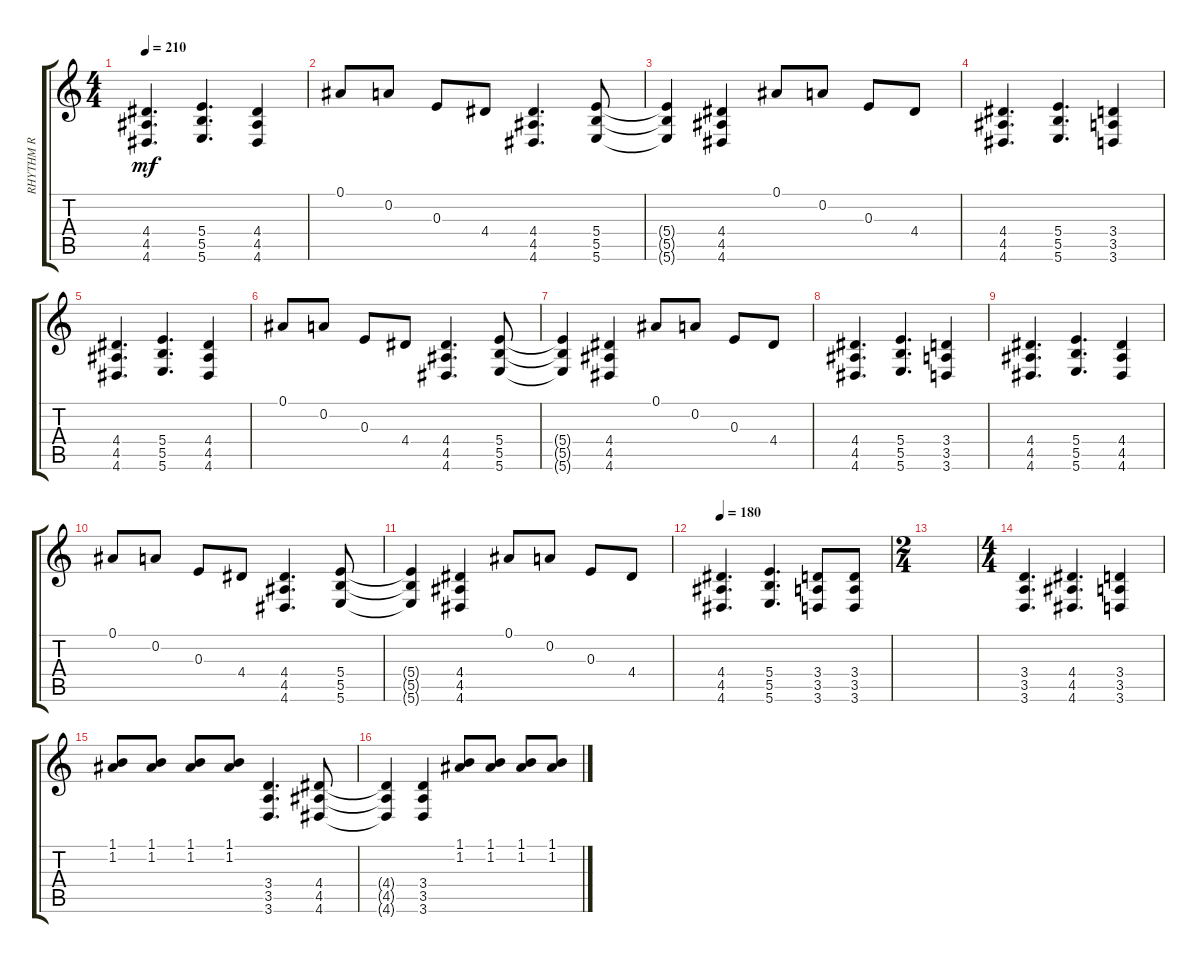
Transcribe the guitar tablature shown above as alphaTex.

\track ("RHYTHM R" "RHYTHM R") {instrument distortionguitar}
\staff {score tabs}
\tuning (Bb3 A3 E3 B2 Gb2 B1) {hide}
\ts (4 4)
\tempo 210
\clef g2
\ks c
(4.4 4.5 4.6).4{d dy mf} (5.4 5.5 5.6).4{d} (4.4 4.5 4.6).4 |
0.1.8 0.2.8 0.3.8 4.4.8 (4.4 4.5 4.6).4{d} (5.4 5.5 5.6).8 |
(5.4{t} 5.5{t} 5.6{t}).4 (4.4 4.5 4.6).4 0.1.8 0.2.8 0.3.8 4.4.8 |
(4.4 4.5 4.6).4{d} (5.4 5.5 5.6).4{d} (3.4 3.5 3.6).4 |
(4.4 4.5 4.6).4{d} (5.4 5.5 5.6).4{d} (4.4 4.5 4.6).4 |
0.1.8 0.2.8 0.3.8 4.4.8 (4.4 4.5 4.6).4{d} (5.4 5.5 5.6).8 |
(5.4{t} 5.5{t} 5.6{t}).4 (4.4 4.5 4.6).4 0.1.8 0.2.8 0.3.8 4.4.8 |
(4.4 4.5 4.6).4{d} (5.4 5.5 5.6).4{d} (3.4 3.5 3.6).4 |
(4.4 4.5 4.6).4{d} (5.4 5.5 5.6).4{d} (4.4 4.5 4.6).4 |
0.1.8 0.2.8 0.3.8 4.4.8 (4.4 4.5 4.6).4{d} (5.4 5.5 5.6).8 |
(5.4{t} 5.5{t} 5.6{t}).4 (4.4 4.5 4.6).4 0.1.8 0.2.8 0.3.8 4.4.8 |
\tempo 180
(4.4 4.5 4.6).4{d} (5.4 5.5 5.6).4{d} (3.4 3.5 3.6).8 (3.4 3.5 3.6).8 |
\ts (2 4)
|
\ts (4 4)
(3.4 3.5 3.6).4{d} (4.4 4.5 4.6).4{d} (3.4 3.5 3.6).4 |
(1.1 1.2).8 (1.1 1.2).8 (1.1 1.2).8 (1.1 1.2).8 (3.4 3.5 3.6).4{d} (4.4 4.5 4.6).8 |
(4.4{t} 4.5{t} 4.6{t}).4 (3.4 3.5 3.6).4 (1.1 1.2).8 (1.1 1.2).8 (1.1 1.2).8 (1.1 1.2).8
